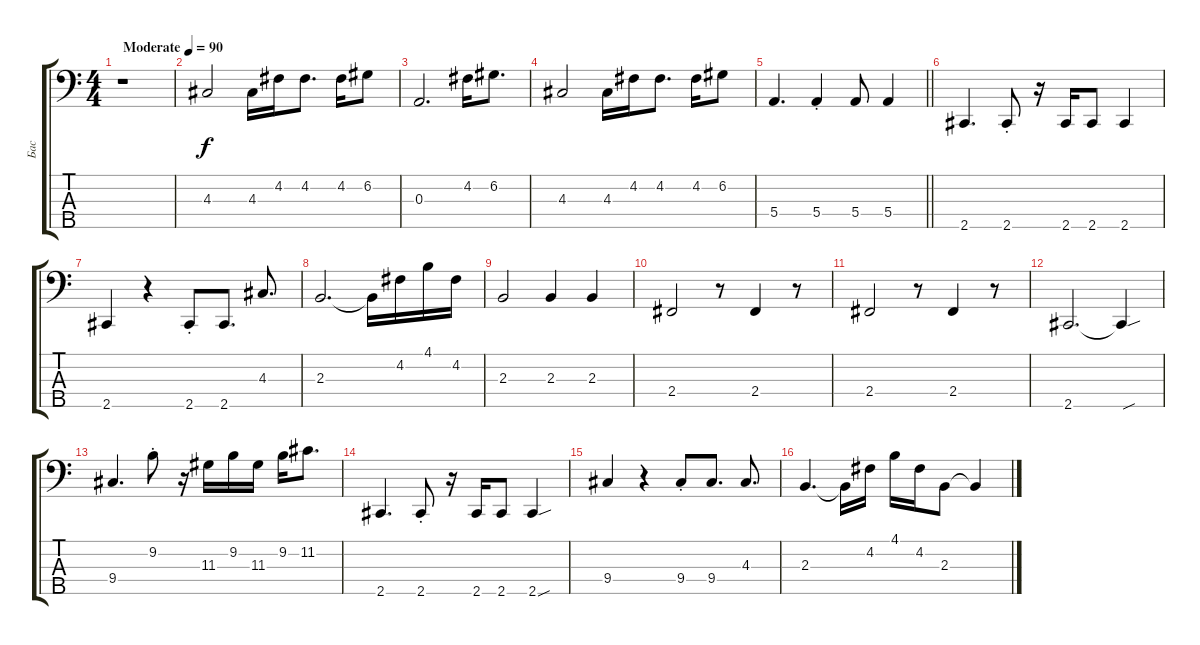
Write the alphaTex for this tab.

\track ("Бас" "Бас") {instrument electricbassfinger}
\staff {score tabs}
\tuning (G2 D2 A1 E1 B0) {hide}
\ts (4 4)
\tempo (90 "Moderate")
\clef f4
\ks c
r.1{dy f instrument electricbassfinger} |
4.3.2 4.3.16 4.2.16 4.2.8{d} 4.2.16 6.2.8 |
0.3.2{d} 4.2.16 6.2.8{d} |
4.3.2 4.3.16 4.2.16 4.2.8{d} 4.2.16 6.2.8 |
\barLineRight lightlight
5.4.4{d} 5.4{st}.4 5.4.8 5.4.4 |
2.5.4{d} 2.5{st}.8 r.16 2.5.16 2.5.8 2.5.4 |
2.5.4 r.4 2.5{st}.8 2.5.8{d} 4.3.8{d} |
2.3.2{d} 2.3{t}.16 4.2.16 4.1.16 4.2.16 |
2.3.2 2.3.4 2.3.4 |
2.4.2 r.8 2.4.4 r.8 |
2.4.2 r.8 2.4.4 r.8 |
2.5.2{d} 2.5{sou t}.4 |
9.4.4{d} 9.2{st}.8 r.16 11.3.16 9.2.16 11.3.16 9.2.16 11.2.8{d} |
2.5.4{d} 2.5{st}.8 r.16 2.5.16 2.5.8 2.5{sou}.4 |
9.4.4 r.4 9.4{st}.8 9.4.8{d} 4.3.8{d} |
2.3.4{d} 2.3{t}.16 4.2.16 4.1.16 4.2.16 2.3.8 2.3{t}.4
